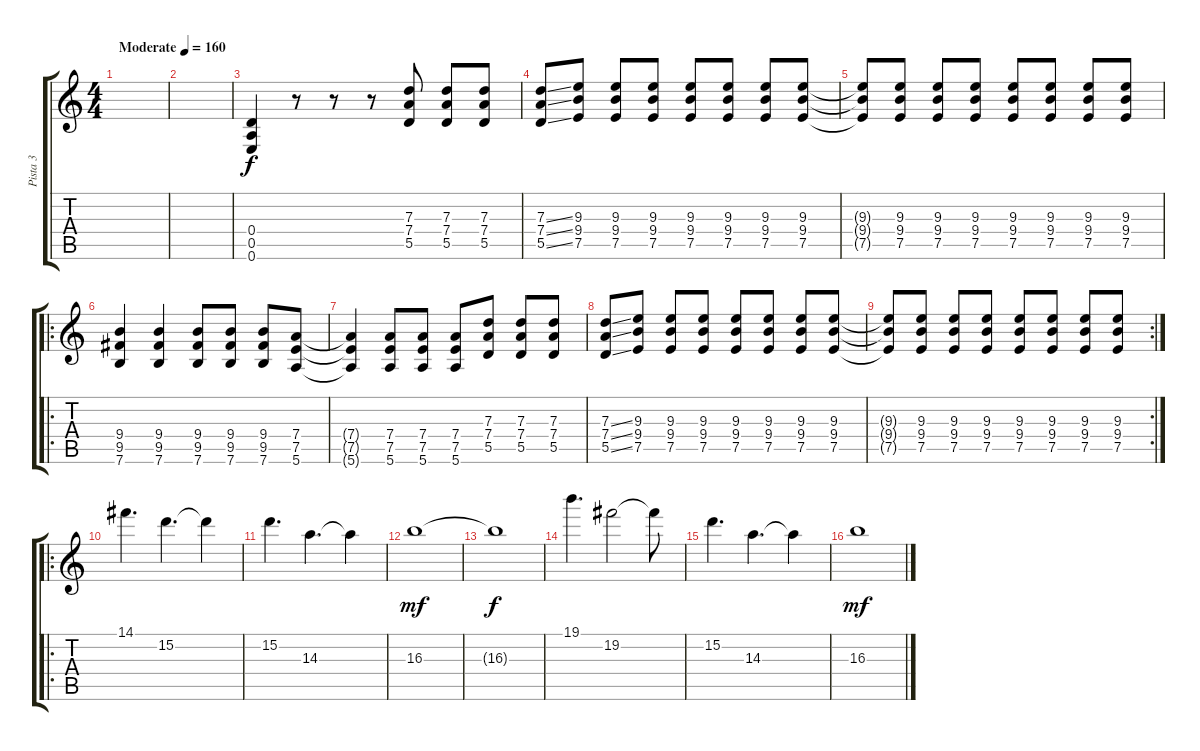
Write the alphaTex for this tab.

\track ("Pista 3" "Pista 3") {instrument overdrivenguitar}
\staff {score tabs}
\tuning (E4 B3 G3 D3 A2 E2) {hide}
\ts (4 4)
\tempo (160 "Moderate")
\clef g2
\ks c
|
|
(0.4 0.5 0.6).4 r.8 r.8 r.8 (7.3 7.4 5.5).8 (7.3 7.4 5.5).8 (7.3 7.4 5.5).8 |
(7.3{ss} 7.4{ss} 5.5{ss}).8 (9.3 9.4 7.5).8 (9.3 9.4 7.5).8 (9.3 9.4 7.5).8 (9.3 9.4 7.5).8 (9.3 9.4 7.5).8 (9.3 9.4 7.5).8 (9.3 9.4 7.5).8 |
(9.3{t} 9.4{t} 7.5{t}).8 (9.3 9.4 7.5).8 (9.3 9.4 7.5).8 (9.3 9.4 7.5).8 (9.3 9.4 7.5).8 (9.3 9.4 7.5).8 (9.3 9.4 7.5).8 (9.3 9.4 7.5).8 |
\ro
(9.4 9.5 7.6).4 (9.4 9.5 7.6).4 (9.4 9.5 7.6).8 (9.4 9.5 7.6).8 (9.4 9.5 7.6).8 (7.4 7.5 5.6).8 |
(7.4{t} 7.5{t} 5.6{t}).4 (7.4 7.5 5.6).8 (7.4 7.5 5.6).8 (7.4 7.5 5.6).8 (7.3 7.4 5.5).8 (7.3 7.4 5.5).8 (7.3 7.4 5.5).8 |
(7.3{ss} 7.4{ss} 5.5{ss}).8 (9.3 9.4 7.5).8 (9.3 9.4 7.5).8 (9.3 9.4 7.5).8 (9.3 9.4 7.5).8 (9.3 9.4 7.5).8 (9.3 9.4 7.5).8 (9.3 9.4 7.5).8 |
\rc 2
(9.3{t} 9.4{t} 7.5{t}).8 (9.3 9.4 7.5).8 (9.3 9.4 7.5).8 (9.3 9.4 7.5).8 (9.3 9.4 7.5).8 (9.3 9.4 7.5).8 (9.3 9.4 7.5).8 (9.3 9.4 7.5).8 |
\ro
14.1.4{d} 15.2.4{d} 15.2{t}.4 |
15.2.4{d} 14.3.4{d} 14.3{t}.4 |
16.3.1{dy mf} |
16.3{t}.1{dy f} |
19.1.4{d} 19.2.2 19.2{t}.8 |
15.2.4{d} 14.3.4{d} 14.3{t}.4 |
16.3.1{dy mf}
